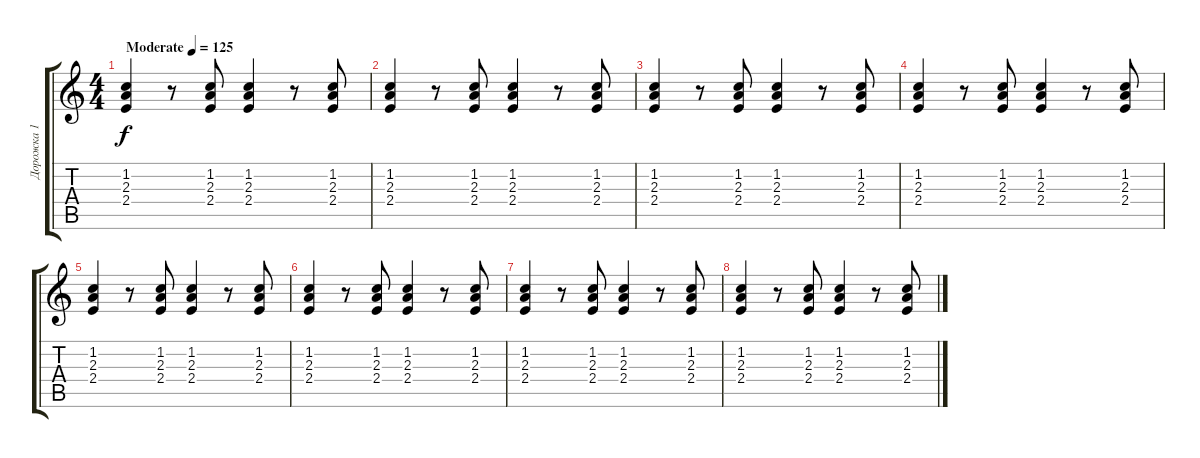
\track ("Дорожка 1" "Дорожка 1") {instrument acousticguitarsteel}
\staff {score tabs}
\tuning (E4 B3 G3 D3 A2 E2) {hide}
\ts (4 4)
\tempo (125 "Moderate")
\clef g2
\ks c
(1.2 2.3 2.4).4{dy f instrument acousticguitarsteel} r.8 (1.2 2.3 2.4).8 (1.2 2.3 2.4).4 r.8 (1.2 2.3 2.4).8 |
(1.2 2.3 2.4).4 r.8 (1.2 2.3 2.4).8 (1.2 2.3 2.4).4 r.8 (1.2 2.3 2.4).8 |
(1.2 2.3 2.4).4 r.8 (1.2 2.3 2.4).8 (1.2 2.3 2.4).4 r.8 (1.2 2.3 2.4).8 |
(1.2 2.3 2.4).4 r.8 (1.2 2.3 2.4).8 (1.2 2.3 2.4).4 r.8 (1.2 2.3 2.4).8 |
(1.2 2.3 2.4).4 r.8 (1.2 2.3 2.4).8 (1.2 2.3 2.4).4 r.8 (1.2 2.3 2.4).8 |
(1.2 2.3 2.4).4 r.8 (1.2 2.3 2.4).8 (1.2 2.3 2.4).4 r.8 (1.2 2.3 2.4).8 |
(1.2 2.3 2.4).4 r.8 (1.2 2.3 2.4).8 (1.2 2.3 2.4).4 r.8 (1.2 2.3 2.4).8 |
(1.2 2.3 2.4).4 r.8 (1.2 2.3 2.4).8 (1.2 2.3 2.4).4 r.8 (1.2 2.3 2.4).8
